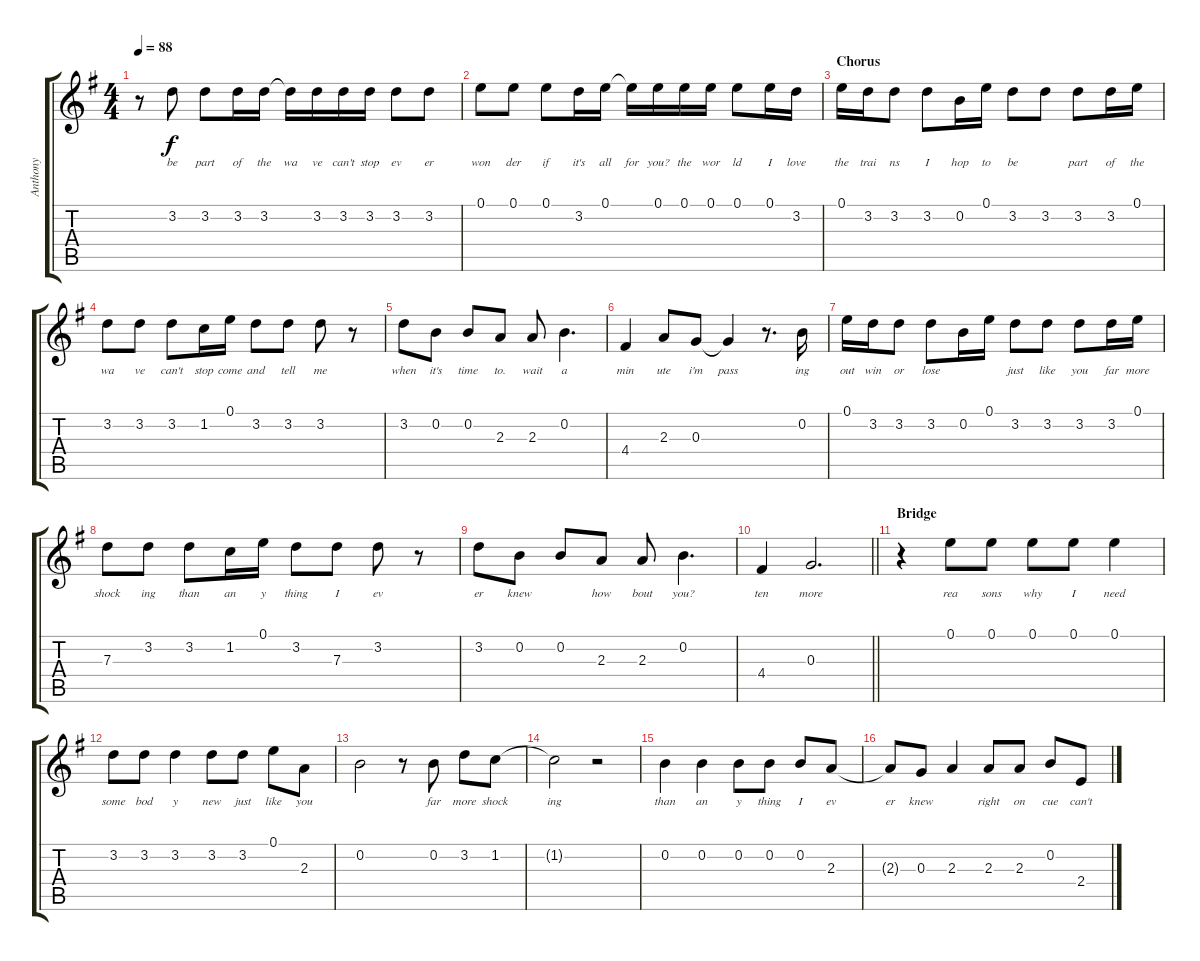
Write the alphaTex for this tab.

\track ("Anthony" "Anthony") {instrument distortionguitar}
\staff {score tabs}
\tuning (E4 B3 G3 D3 A2 E2) {hide}
\ts (4 4)
\tempo 88
\clef g2
\ks g
r.8{dy f} 3.2.8{lyrics (0 "be") lyrics (1 "") lyrics (2 "") lyrics (3 "") lyrics (4 "")} 3.2.8{lyrics (0 "part") lyrics (1 "") lyrics (2 "") lyrics (3 "") lyrics (4 "")} 3.2.16{lyrics (0 "of") lyrics (1 "") lyrics (2 "") lyrics (3 "") lyrics (4 "")} 3.2.16{lyrics (0 "the") lyrics (1 "") lyrics (2 "") lyrics (3 "") lyrics (4 "")} 3.2{t}.16{lyrics (0 "wa") lyrics (1 "") lyrics (2 "") lyrics (3 "") lyrics (4 "")} 3.2.16{lyrics (0 "ve") lyrics (1 "") lyrics (2 "") lyrics (3 "") lyrics (4 "")} 3.2.16{lyrics (0 "can't") lyrics (1 "") lyrics (2 "") lyrics (3 "") lyrics (4 "")} 3.2.16{lyrics (0 "stop") lyrics (1 "") lyrics (2 "") lyrics (3 "") lyrics (4 "")} 3.2.8{lyrics (0 "ev") lyrics (1 "") lyrics (2 "") lyrics (3 "") lyrics (4 "")} 3.2.8{lyrics (0 "er") lyrics (1 "") lyrics (2 "") lyrics (3 "") lyrics (4 "")} |
0.1.8{lyrics (0 "won") lyrics (1 "") lyrics (2 "") lyrics (3 "") lyrics (4 "")} 0.1.8{lyrics (0 "der") lyrics (1 "") lyrics (2 "") lyrics (3 "") lyrics (4 "")} 0.1.8{lyrics (0 "if") lyrics (1 "") lyrics (2 "") lyrics (3 "") lyrics (4 "")} 3.2.16{lyrics (0 "it's") lyrics (1 "") lyrics (2 "") lyrics (3 "") lyrics (4 "")} 0.1.16{lyrics (0 "all") lyrics (1 "") lyrics (2 "") lyrics (3 "") lyrics (4 "")} 0.1{t}.16{lyrics (0 "for") lyrics (1 "") lyrics (2 "") lyrics (3 "") lyrics (4 "")} 0.1.16{lyrics (0 "you?") lyrics (1 "") lyrics (2 "") lyrics (3 "") lyrics (4 "")} 0.1.16{lyrics (0 "the") lyrics (1 "") lyrics (2 "") lyrics (3 "") lyrics (4 "")} 0.1.16{lyrics (0 "wor") lyrics (1 "") lyrics (2 "") lyrics (3 "") lyrics (4 "")} 0.1.8{lyrics (0 "ld") lyrics (1 "") lyrics (2 "") lyrics (3 "") lyrics (4 "")} 0.1.16{lyrics (0 "I") lyrics (1 "") lyrics (2 "") lyrics (3 "") lyrics (4 "")} 3.2.16{lyrics (0 "love") lyrics (1 "") lyrics (2 "") lyrics (3 "") lyrics (4 "")} |
\section ("" "Chorus")
0.1.16{lyrics (0 "the") lyrics (1 "") lyrics (2 "") lyrics (3 "") lyrics (4 "")} 3.2.16{lyrics (0 "trai") lyrics (1 "") lyrics (2 "") lyrics (3 "") lyrics (4 "")} 3.2.8{lyrics (0 "ns") lyrics (1 "") lyrics (2 "") lyrics (3 "") lyrics (4 "")} 3.2.8{lyrics (0 "I") lyrics (1 "") lyrics (2 "") lyrics (3 "") lyrics (4 "")} 0.2.16{lyrics (0 "hop") lyrics (1 "") lyrics (2 "") lyrics (3 "") lyrics (4 "")} 0.1.16{lyrics (0 "to") lyrics (1 "") lyrics (2 "") lyrics (3 "") lyrics (4 "")} 3.2.8{lyrics (0 "be") lyrics (1 "") lyrics (2 "") lyrics (3 "") lyrics (4 "")} 3.2.8{lyrics (0 "") lyrics (1 "") lyrics (2 "") lyrics (3 "") lyrics (4 "")} 3.2.8{lyrics (0 "part") lyrics (1 "") lyrics (2 "") lyrics (3 "") lyrics (4 "")} 3.2.16{lyrics (0 "of") lyrics (1 "") lyrics (2 "") lyrics (3 "") lyrics (4 "")} 0.1.16{lyrics (0 "the") lyrics (1 "") lyrics (2 "") lyrics (3 "") lyrics (4 "")} |
3.2.8{lyrics (0 "wa") lyrics (1 "") lyrics (2 "") lyrics (3 "") lyrics (4 "")} 3.2.8{lyrics (0 "ve") lyrics (1 "") lyrics (2 "") lyrics (3 "") lyrics (4 "")} 3.2.8{lyrics (0 "can't") lyrics (1 "") lyrics (2 "") lyrics (3 "") lyrics (4 "")} 1.2.16{lyrics (0 "stop") lyrics (1 "") lyrics (2 "") lyrics (3 "") lyrics (4 "")} 0.1.16{lyrics (0 "come") lyrics (1 "") lyrics (2 "") lyrics (3 "") lyrics (4 "")} 3.2.8{lyrics (0 "and") lyrics (1 "") lyrics (2 "") lyrics (3 "") lyrics (4 "")} 3.2.8{lyrics (0 "tell") lyrics (1 "") lyrics (2 "") lyrics (3 "") lyrics (4 "")} 3.2.8{lyrics (0 "me") lyrics (1 "") lyrics (2 "") lyrics (3 "") lyrics (4 "")} r.8 |
3.2.8{lyrics (0 "when") lyrics (1 "") lyrics (2 "") lyrics (3 "") lyrics (4 "")} 0.2.8{lyrics (0 "it's") lyrics (1 "") lyrics (2 "") lyrics (3 "") lyrics (4 "")} 0.2.8{lyrics (0 "time") lyrics (1 "") lyrics (2 "") lyrics (3 "") lyrics (4 "")} 2.3.8{lyrics (0 "to.") lyrics (1 "") lyrics (2 "") lyrics (3 "") lyrics (4 "")} 2.3.8{lyrics (0 "wait") lyrics (1 "") lyrics (2 "") lyrics (3 "") lyrics (4 "")} 0.2.4{d lyrics (0 "a") lyrics (1 "") lyrics (2 "") lyrics (3 "") lyrics (4 "")} |
4.4.4{lyrics (0 "min") lyrics (1 "") lyrics (2 "") lyrics (3 "") lyrics (4 "")} 2.3.8{lyrics (0 "ute") lyrics (1 "") lyrics (2 "") lyrics (3 "") lyrics (4 "")} 0.3.8{lyrics (0 "i'm") lyrics (1 "") lyrics (2 "") lyrics (3 "") lyrics (4 "")} 0.3{t}.4{lyrics (0 "pass") lyrics (1 "") lyrics (2 "") lyrics (3 "") lyrics (4 "")} r.8{d} 0.2.16{lyrics (0 "ing") lyrics (1 "") lyrics (2 "") lyrics (3 "") lyrics (4 "")} |
0.1.16{lyrics (0 "out") lyrics (1 "") lyrics (2 "") lyrics (3 "") lyrics (4 "")} 3.2.16{lyrics (0 "win") lyrics (1 "") lyrics (2 "") lyrics (3 "") lyrics (4 "")} 3.2.8{lyrics (0 "or") lyrics (1 "") lyrics (2 "") lyrics (3 "") lyrics (4 "")} 3.2.8{lyrics (0 "lose") lyrics (1 "") lyrics (2 "") lyrics (3 "") lyrics (4 "")} 0.2.16{lyrics (0 "") lyrics (1 "") lyrics (2 "") lyrics (3 "") lyrics (4 "")} 0.1.16{lyrics (0 "") lyrics (1 "") lyrics (2 "") lyrics (3 "") lyrics (4 "")} 3.2.8{lyrics (0 "just") lyrics (1 "") lyrics (2 "") lyrics (3 "") lyrics (4 "")} 3.2.8{lyrics (0 "like") lyrics (1 "") lyrics (2 "") lyrics (3 "") lyrics (4 "")} 3.2.8{lyrics (0 "you") lyrics (1 "") lyrics (2 "") lyrics (3 "") lyrics (4 "")} 3.2.16{lyrics (0 "far") lyrics (1 "") lyrics (2 "") lyrics (3 "") lyrics (4 "")} 0.1.16{lyrics (0 "more") lyrics (1 "") lyrics (2 "") lyrics (3 "") lyrics (4 "")} |
7.3.8{lyrics (0 "shock") lyrics (1 "") lyrics (2 "") lyrics (3 "") lyrics (4 "")} 3.2.8{lyrics (0 "ing") lyrics (1 "") lyrics (2 "") lyrics (3 "") lyrics (4 "")} 3.2.8{lyrics (0 "than") lyrics (1 "") lyrics (2 "") lyrics (3 "") lyrics (4 "")} 1.2.16{lyrics (0 "an") lyrics (1 "") lyrics (2 "") lyrics (3 "") lyrics (4 "")} 0.1.16{lyrics (0 "y") lyrics (1 "") lyrics (2 "") lyrics (3 "") lyrics (4 "")} 3.2.8{lyrics (0 "thing") lyrics (1 "") lyrics (2 "") lyrics (3 "") lyrics (4 "")} 7.3.8{lyrics (0 "I") lyrics (1 "") lyrics (2 "") lyrics (3 "") lyrics (4 "")} 3.2.8{lyrics (0 "ev") lyrics (1 "") lyrics (2 "") lyrics (3 "") lyrics (4 "")} r.8 |
3.2.8{lyrics (0 "er") lyrics (1 "") lyrics (2 "") lyrics (3 "") lyrics (4 "")} 0.2.8{lyrics (0 "knew") lyrics (1 "") lyrics (2 "") lyrics (3 "") lyrics (4 "")} 0.2.8{lyrics (0 "") lyrics (1 "") lyrics (2 "") lyrics (3 "") lyrics (4 "")} 2.3.8{lyrics (0 "how") lyrics (1 "") lyrics (2 "") lyrics (3 "") lyrics (4 "")} 2.3.8{lyrics (0 "bout") lyrics (1 "") lyrics (2 "") lyrics (3 "") lyrics (4 "")} 0.2.4{d lyrics (0 "you?") lyrics (1 "") lyrics (2 "") lyrics (3 "") lyrics (4 "")} |
\barLineRight lightlight
4.4.4{lyrics (0 "ten") lyrics (1 "") lyrics (2 "") lyrics (3 "") lyrics (4 "")} 0.3.2{d lyrics (0 "more") lyrics (1 "") lyrics (2 "") lyrics (3 "") lyrics (4 "")} |
\section ("" "Bridge")
r.4 0.1.8{lyrics (0 "rea") lyrics (1 "") lyrics (2 "") lyrics (3 "") lyrics (4 "")} 0.1.8{lyrics (0 "sons") lyrics (1 "") lyrics (2 "") lyrics (3 "") lyrics (4 "")} 0.1.8{lyrics (0 "why") lyrics (1 "") lyrics (2 "") lyrics (3 "") lyrics (4 "")} 0.1.8{lyrics (0 "I") lyrics (1 "") lyrics (2 "") lyrics (3 "") lyrics (4 "")} 0.1.4{lyrics (0 "need") lyrics (1 "") lyrics (2 "") lyrics (3 "") lyrics (4 "")} |
3.2.8{lyrics (0 "some") lyrics (1 "") lyrics (2 "") lyrics (3 "") lyrics (4 "")} 3.2.8{lyrics (0 "bod") lyrics (1 "") lyrics (2 "") lyrics (3 "") lyrics (4 "")} 3.2.4{lyrics (0 "y") lyrics (1 "") lyrics (2 "") lyrics (3 "") lyrics (4 "")} 3.2.8{lyrics (0 "new") lyrics (1 "") lyrics (2 "") lyrics (3 "") lyrics (4 "")} 3.2.8{lyrics (0 "just") lyrics (1 "") lyrics (2 "") lyrics (3 "") lyrics (4 "")} 0.1.8{lyrics (0 "like") lyrics (1 "") lyrics (2 "") lyrics (3 "") lyrics (4 "")} 2.3.8{lyrics (0 "you") lyrics (1 "") lyrics (2 "") lyrics (3 "") lyrics (4 "")} |
0.2.2{lyrics (0 "") lyrics (1 "") lyrics (2 "") lyrics (3 "") lyrics (4 "")} r.8 0.2.8{lyrics (0 "far") lyrics (1 "") lyrics (2 "") lyrics (3 "") lyrics (4 "")} 3.2.8{lyrics (0 "more") lyrics (1 "") lyrics (2 "") lyrics (3 "") lyrics (4 "")} 1.2.8{lyrics (0 "shock") lyrics (1 "") lyrics (2 "") lyrics (3 "") lyrics (4 "")} |
1.2{t}.2{lyrics (0 "ing") lyrics (1 "") lyrics (2 "") lyrics (3 "") lyrics (4 "")} r.2 |
0.2.4{lyrics (0 "than") lyrics (1 "") lyrics (2 "") lyrics (3 "") lyrics (4 "")} 0.2.4{lyrics (0 "an") lyrics (1 "") lyrics (2 "") lyrics (3 "") lyrics (4 "")} 0.2.8{lyrics (0 "y") lyrics (1 "") lyrics (2 "") lyrics (3 "") lyrics (4 "")} 0.2.8{lyrics (0 "thing") lyrics (1 "") lyrics (2 "") lyrics (3 "") lyrics (4 "")} 0.2.8{lyrics (0 "I") lyrics (1 "") lyrics (2 "") lyrics (3 "") lyrics (4 "")} 2.3.8{lyrics (0 "ev") lyrics (1 "") lyrics (2 "") lyrics (3 "") lyrics (4 "")} |
2.3{t}.8{lyrics (0 "er") lyrics (1 "") lyrics (2 "") lyrics (3 "") lyrics (4 "")} 0.3.8{lyrics (0 "knew") lyrics (1 "") lyrics (2 "") lyrics (3 "") lyrics (4 "")} 2.3.4{lyrics (0 "") lyrics (1 "") lyrics (2 "") lyrics (3 "") lyrics (4 "")} 2.3.8{lyrics (0 "right") lyrics (1 "") lyrics (2 "") lyrics (3 "") lyrics (4 "")} 2.3.8{lyrics (0 "on") lyrics (1 "") lyrics (2 "") lyrics (3 "") lyrics (4 "")} 0.2.8{lyrics (0 "cue") lyrics (1 "") lyrics (2 "") lyrics (3 "") lyrics (4 "")} 2.4.8{lyrics (0 "can't") lyrics (1 "") lyrics (2 "") lyrics (3 "") lyrics (4 "")}
